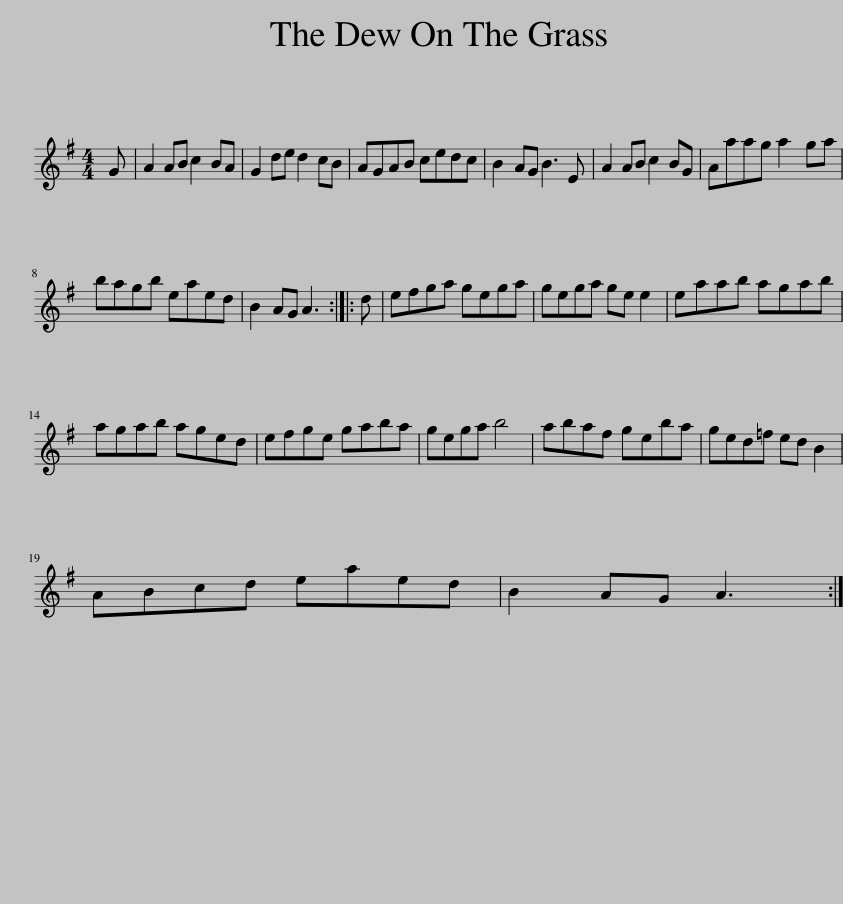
X:1
L:1/8
M:4/4
I:linebreak $
K:G
V:1 treble
V:1
 G | A2 AB c2 BA | G2 de d2 cB | AGAB cedc | B2 AG B3 E | %5
 A2 AB c2 BG | Aaag a2 ga |$ bagb eaed | B2 AG A3 :: d | %10
 efga gega | gega ge e2 | eaab agab |$ agab aged | efge gaba | %15
 gega b4 | abaf geba | ged=f ed B2 |$ ABcd eaed | B2 AG A3 :| %20
